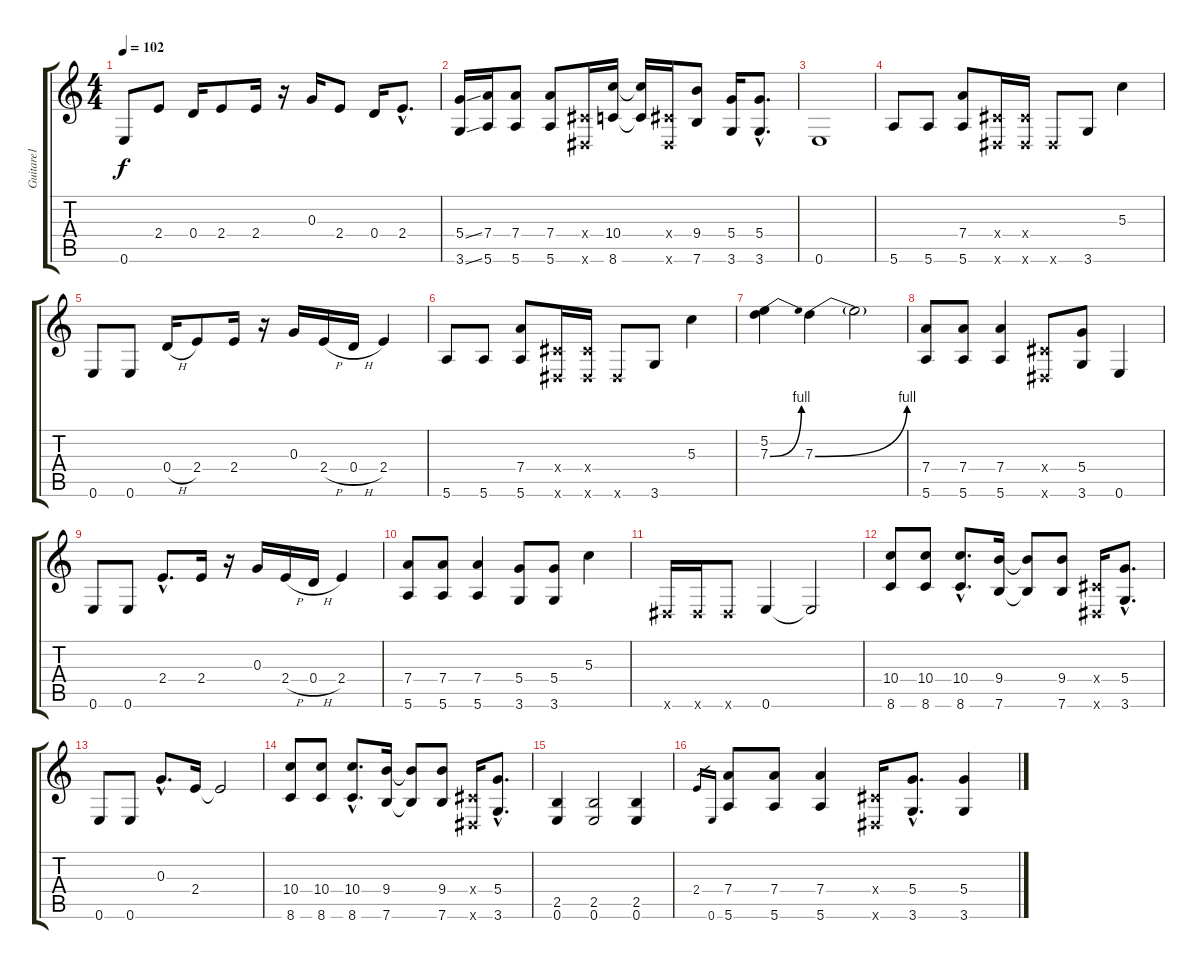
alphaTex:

\track ("Guitare1" "Guitare1") {instrument distortionguitar}
\staff {score tabs}
\tuning (E4 B3 G3 D3 A2 E2) {hide}
\ts (4 4)
\tempo 102
\clef g2
\ks c
0.6.8{dy f} 2.4.8 0.4.16 2.4.8 2.4.16 r.16 0.3.16 2.4.8 0.4.16 2.4{hac}.8{d} |
(5.4{ss} 3.6{ss}).16 (7.4 5.6).16 (7.4 5.6).8 (7.4 5.6).8 (-1.4{x} -1.6{x}).16 (10.4 8.6).16 (10.4{t} 8.6{t}).16 (-1.4{x} -1.6{x}).16 (9.4 7.6).8 (5.4 3.6).16 (5.4{hac} 3.6{hac}).8{d} |
0.6.1 |
5.6.8 5.6.8 (7.4 5.6).8 (-1.4{x} -1.6{x}).16 (-1.4{x} -1.6{x}).16 -1.6{x}.8 3.6.8 5.3.4 |
0.6.8 0.6.8 0.4{h}.16 2.4.8 2.4.16 r.16 0.3.16 2.4{h}.16 0.4{h}.16 2.4.4 |
5.6.8 5.6.8 (7.4 5.6).8 (-1.4{x} -1.6{x}).16 (-1.4{x} -1.6{x}).16 -1.6{x}.8 3.6.8 5.3.4 |
(5.2 7.3{be (bend 0 0 60 4)}).4 7.3{be (bend 0 0 60 4)}.4 7.3{t}.2 |
(7.4 5.6).8 (7.4 5.6).8 (7.4 5.6).4 (-1.4{x} -1.6{x}).8 (5.4 3.6).8 0.6.4 |
0.6.8 0.6.8 2.4{hac}.8{d} 2.4.16 r.16 0.3.16 2.4{h}.16 0.4{h}.16 2.4.4 |
(7.4 5.6).8 (7.4 5.6).8 (7.4 5.6).4 (5.4 3.6).8 (5.4 3.6).8 5.3.4 |
-1.6{x}.16 -1.6{x}.16 -1.6{x}.8 0.6.4 0.6{t}.2 |
(10.4 8.6).8 (10.4 8.6).8 (10.4{hac} 8.6{hac}).8{d} (9.4 7.6).16 (9.4{t} 7.6{t}).8 (9.4 7.6).8 (-1.4{x} -1.6{x}).16 (5.4{hac} 3.6{hac}).8{d} |
0.6.8 0.6.8 0.3{hac}.8{d} 2.4.16 2.4{t}.2 |
(10.4 8.6).8 (10.4 8.6).8 (10.4{hac} 8.6{hac}).8{d} (9.4 7.6).16 (9.4{t} 7.6{t}).8 (9.4 7.6).8 (-1.4{x} -1.6{x}).16 (5.4{hac} 3.6{hac}).8{d} |
(2.5 0.6).4 (2.5 0.6).2 (2.5 0.6).4 |
2.4.16{gr} 0.6.16{gr} (7.4 5.6).8 (7.4 5.6).8 (7.4 5.6).4 (-1.4{x} -1.6{x}).16 (5.4{hac} 3.6{hac}).8{d} (5.4 3.6).4
